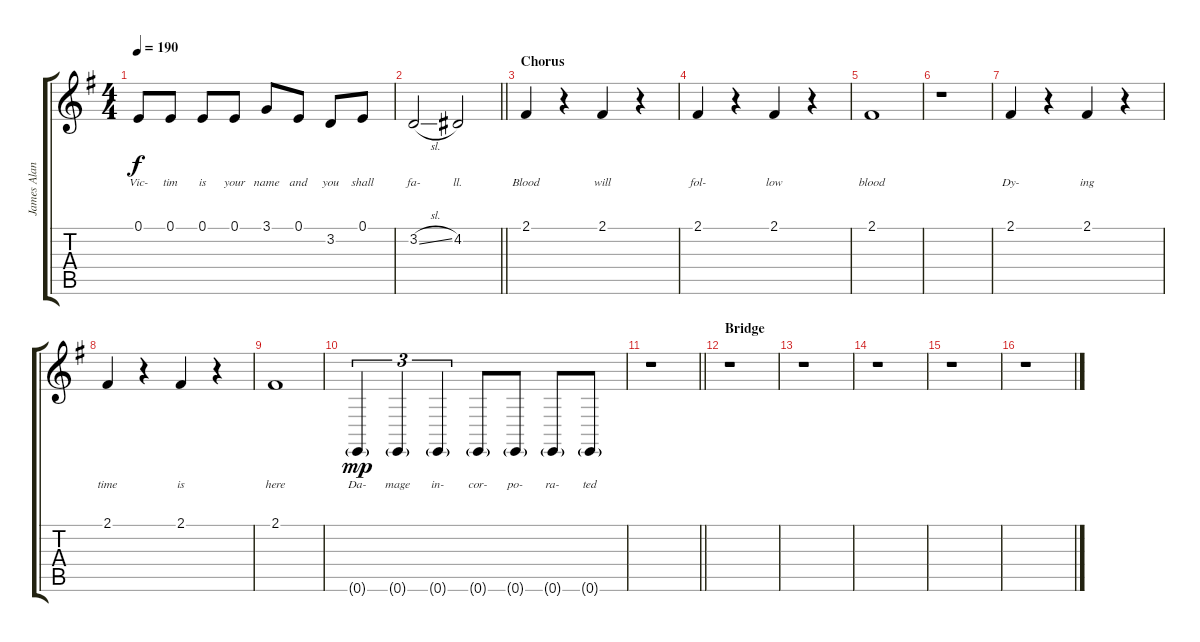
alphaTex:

\track ("James Alan Hetfield - Vocals" "James Alan") {instrument lead6voice}
\staff {score tabs}
\tuning (E4 B3 G3 D3 A2 E2) {hide}
\ts (4 4)
\tempo 190
\clef g2
\ks eminor
0.1.8{lyrics (0 "Vic-") lyrics (1 "") lyrics (2 "") lyrics (3 "") lyrics (4 "") dy f} 0.1.8{lyrics (0 "tim") lyrics (1 "") lyrics (2 "") lyrics (3 "") lyrics (4 "")} 0.1.8{lyrics (0 "is") lyrics (1 "") lyrics (2 "") lyrics (3 "") lyrics (4 "")} 0.1.8{lyrics (0 "your") lyrics (1 "") lyrics (2 "") lyrics (3 "") lyrics (4 "")} 3.1.8{lyrics (0 "name") lyrics (1 "") lyrics (2 "") lyrics (3 "") lyrics (4 "")} 0.1.8{lyrics (0 "and") lyrics (1 "") lyrics (2 "") lyrics (3 "") lyrics (4 "")} 3.2.8{lyrics (0 "you") lyrics (1 "") lyrics (2 "") lyrics (3 "") lyrics (4 "")} 0.1.8{lyrics (0 "shall") lyrics (1 "") lyrics (2 "") lyrics (3 "") lyrics (4 "")} |
\barLineRight lightlight
3.2{sl}.2{lyrics (0 "fa-") lyrics (1 "") lyrics (2 "") lyrics (3 "") lyrics (4 "")} 4.2.2{lyrics (0 "ll.") lyrics (1 "") lyrics (2 "") lyrics (3 "") lyrics (4 "")} |
\section ("" "Chorus")
2.1.4{lyrics (0 "Blood") lyrics (1 "") lyrics (2 "") lyrics (3 "") lyrics (4 "")} r.4 2.1.4{lyrics (0 "will") lyrics (1 "") lyrics (2 "") lyrics (3 "") lyrics (4 "")} r.4 |
2.1.4{lyrics (0 "fol-") lyrics (1 "") lyrics (2 "") lyrics (3 "") lyrics (4 "")} r.4 2.1.4{lyrics (0 "low") lyrics (1 "") lyrics (2 "") lyrics (3 "") lyrics (4 "")} r.4 |
2.1.1{lyrics (0 "blood") lyrics (1 "") lyrics (2 "") lyrics (3 "") lyrics (4 "")} |
r.1 |
2.1.4{lyrics (0 "Dy-") lyrics (1 "") lyrics (2 "") lyrics (3 "") lyrics (4 "")} r.4 2.1.4{lyrics (0 "ing") lyrics (1 "") lyrics (2 "") lyrics (3 "") lyrics (4 "")} r.4 |
2.1.4{lyrics (0 "time") lyrics (1 "") lyrics (2 "") lyrics (3 "") lyrics (4 "")} r.4 2.1.4{lyrics (0 "is") lyrics (1 "") lyrics (2 "") lyrics (3 "") lyrics (4 "")} r.4 |
2.1.1{lyrics (0 "here") lyrics (1 "") lyrics (2 "") lyrics (3 "") lyrics (4 "")} |
0.6{g}.4{tu (3 2) lyrics (0 "Da-") lyrics (1 "") lyrics (2 "") lyrics (3 "") lyrics (4 "") dy mp instrument fx7echoes} 0.6{g}.4{tu (3 2) lyrics (0 "mage") lyrics (1 "") lyrics (2 "") lyrics (3 "") lyrics (4 "")} 0.6{g}.4{tu (3 2) lyrics (0 "in-") lyrics (1 "") lyrics (2 "") lyrics (3 "") lyrics (4 "")} 0.6{g}.8{lyrics (0 "cor-") lyrics (1 "") lyrics (2 "") lyrics (3 "") lyrics (4 "")} 0.6{g}.8{lyrics (0 "po-") lyrics (1 "") lyrics (2 "") lyrics (3 "") lyrics (4 "")} 0.6{g}.8{lyrics (0 "ra-") lyrics (1 "") lyrics (2 "") lyrics (3 "") lyrics (4 "")} 0.6{g}.8{lyrics (0 "ted") lyrics (1 "") lyrics (2 "") lyrics (3 "") lyrics (4 "")} |
\barLineRight lightlight
r.1 |
\section ("" "Bridge")
r.1 |
r.1 |
r.1 |
r.1 |
r.1
